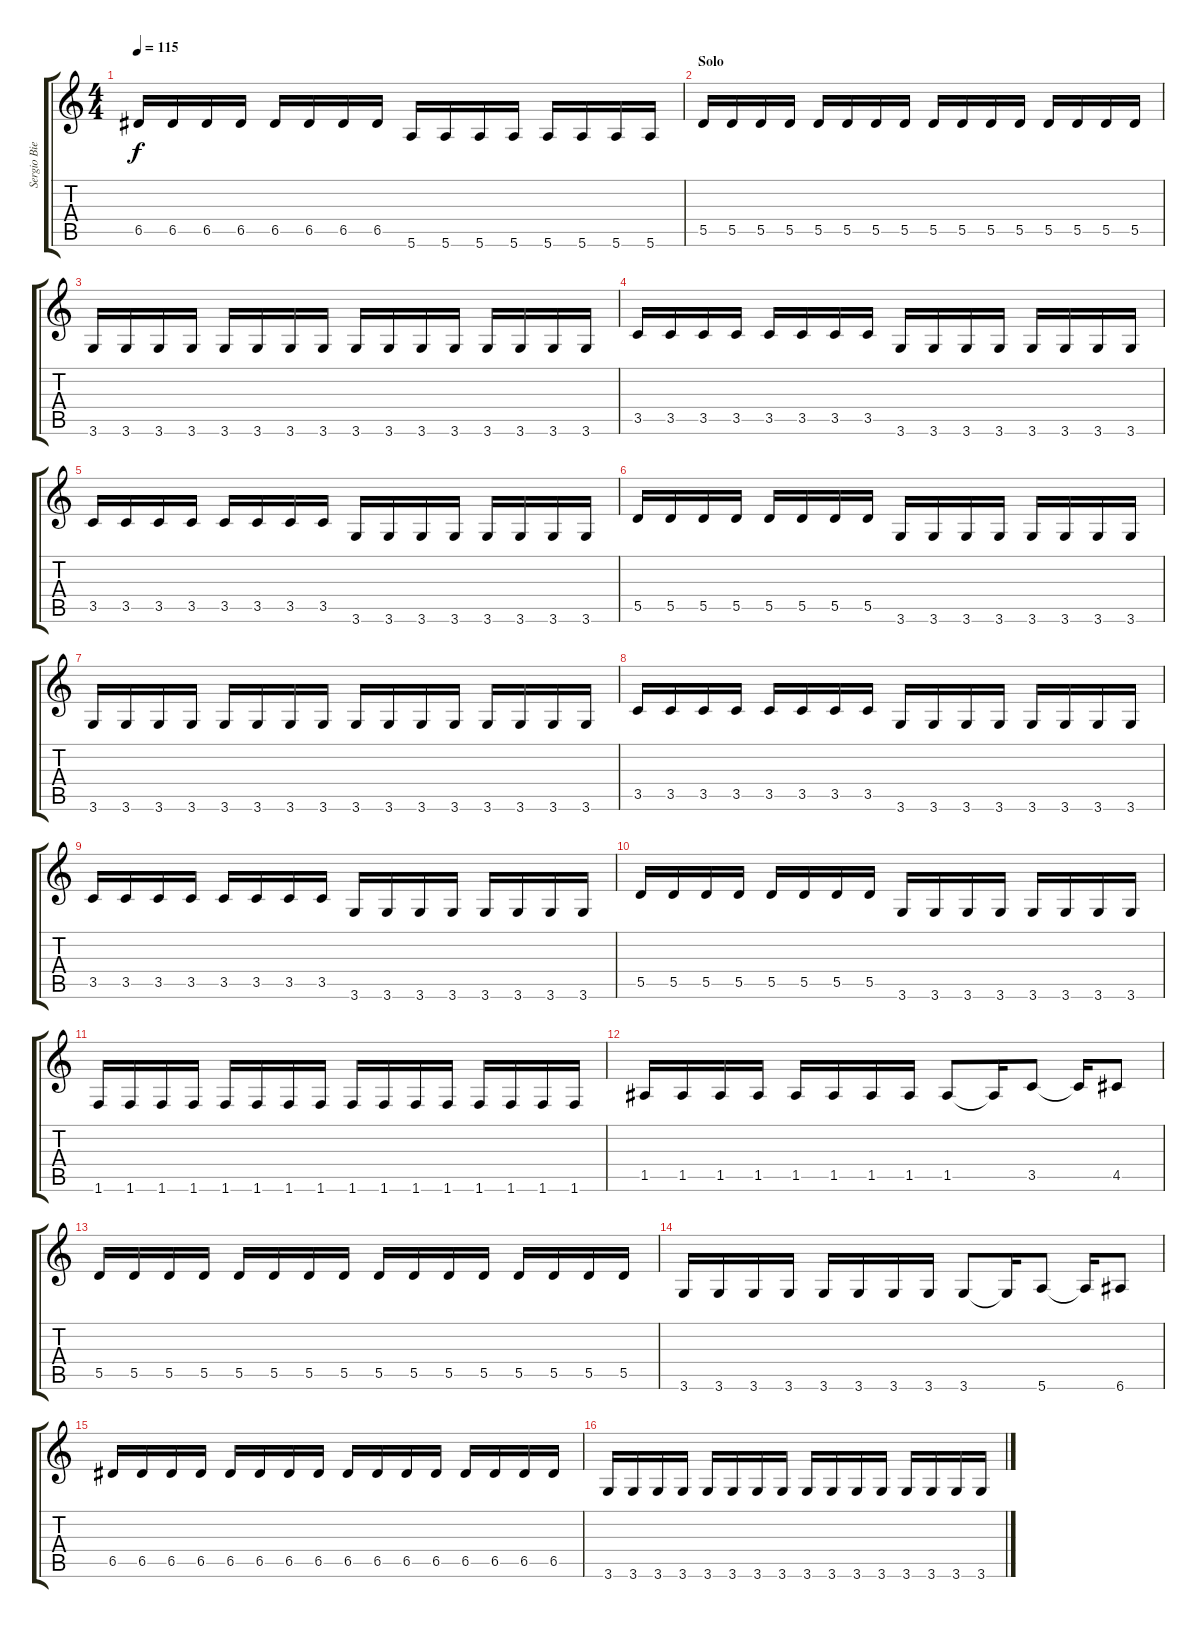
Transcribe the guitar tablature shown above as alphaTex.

\track ("Sergio Bierdichevsky" "Sergio Bie") {instrument distortionguitar}
\staff {score tabs}
\tuning (E4 B3 G3 D3 A2 E2) {hide}
\ts (4 4)
\tempo 115
\clef g2
\ks c
6.5.16{dy f} 6.5.16 6.5.16 6.5.16 6.5.16 6.5.16 6.5.16 6.5.16 5.6.16 5.6.16 5.6.16 5.6.16 5.6.16 5.6.16 5.6.16 5.6.16 |
\section ("" "Solo")
5.5.16 5.5.16 5.5.16 5.5.16 5.5.16 5.5.16 5.5.16 5.5.16 5.5.16 5.5.16 5.5.16 5.5.16 5.5.16 5.5.16 5.5.16 5.5.16 |
3.6.16 3.6.16 3.6.16 3.6.16 3.6.16 3.6.16 3.6.16 3.6.16 3.6.16 3.6.16 3.6.16 3.6.16 3.6.16 3.6.16 3.6.16 3.6.16 |
3.5.16 3.5.16 3.5.16 3.5.16 3.5.16 3.5.16 3.5.16 3.5.16 3.6.16 3.6.16 3.6.16 3.6.16 3.6.16 3.6.16 3.6.16 3.6.16 |
3.5.16 3.5.16 3.5.16 3.5.16 3.5.16 3.5.16 3.5.16 3.5.16 3.6.16 3.6.16 3.6.16 3.6.16 3.6.16 3.6.16 3.6.16 3.6.16 |
5.5.16 5.5.16 5.5.16 5.5.16 5.5.16 5.5.16 5.5.16 5.5.16 3.6.16 3.6.16 3.6.16 3.6.16 3.6.16 3.6.16 3.6.16 3.6.16 |
3.6.16 3.6.16 3.6.16 3.6.16 3.6.16 3.6.16 3.6.16 3.6.16 3.6.16 3.6.16 3.6.16 3.6.16 3.6.16 3.6.16 3.6.16 3.6.16 |
3.5.16 3.5.16 3.5.16 3.5.16 3.5.16 3.5.16 3.5.16 3.5.16 3.6.16 3.6.16 3.6.16 3.6.16 3.6.16 3.6.16 3.6.16 3.6.16 |
3.5.16 3.5.16 3.5.16 3.5.16 3.5.16 3.5.16 3.5.16 3.5.16 3.6.16 3.6.16 3.6.16 3.6.16 3.6.16 3.6.16 3.6.16 3.6.16 |
5.5.16 5.5.16 5.5.16 5.5.16 5.5.16 5.5.16 5.5.16 5.5.16 3.6.16 3.6.16 3.6.16 3.6.16 3.6.16 3.6.16 3.6.16 3.6.16 |
1.6.16 1.6.16 1.6.16 1.6.16 1.6.16 1.6.16 1.6.16 1.6.16 1.6.16 1.6.16 1.6.16 1.6.16 1.6.16 1.6.16 1.6.16 1.6.16 |
1.5.16 1.5.16 1.5.16 1.5.16 1.5.16 1.5.16 1.5.16 1.5.16 1.5.8 1.5{t}.16 3.5.8 3.5{t}.16 4.5.8 |
5.5.16 5.5.16 5.5.16 5.5.16 5.5.16 5.5.16 5.5.16 5.5.16 5.5.16 5.5.16 5.5.16 5.5.16 5.5.16 5.5.16 5.5.16 5.5.16 |
3.6.16 3.6.16 3.6.16 3.6.16 3.6.16 3.6.16 3.6.16 3.6.16 3.6.8 3.6{t}.16 5.6.8 5.6{t}.16 6.6.8 |
6.5.16 6.5.16 6.5.16 6.5.16 6.5.16 6.5.16 6.5.16 6.5.16 6.5.16 6.5.16 6.5.16 6.5.16 6.5.16 6.5.16 6.5.16 6.5.16 |
3.6.16 3.6.16 3.6.16 3.6.16 3.6.16 3.6.16 3.6.16 3.6.16 3.6.16 3.6.16 3.6.16 3.6.16 3.6.16 3.6.16 3.6.16 3.6.16
